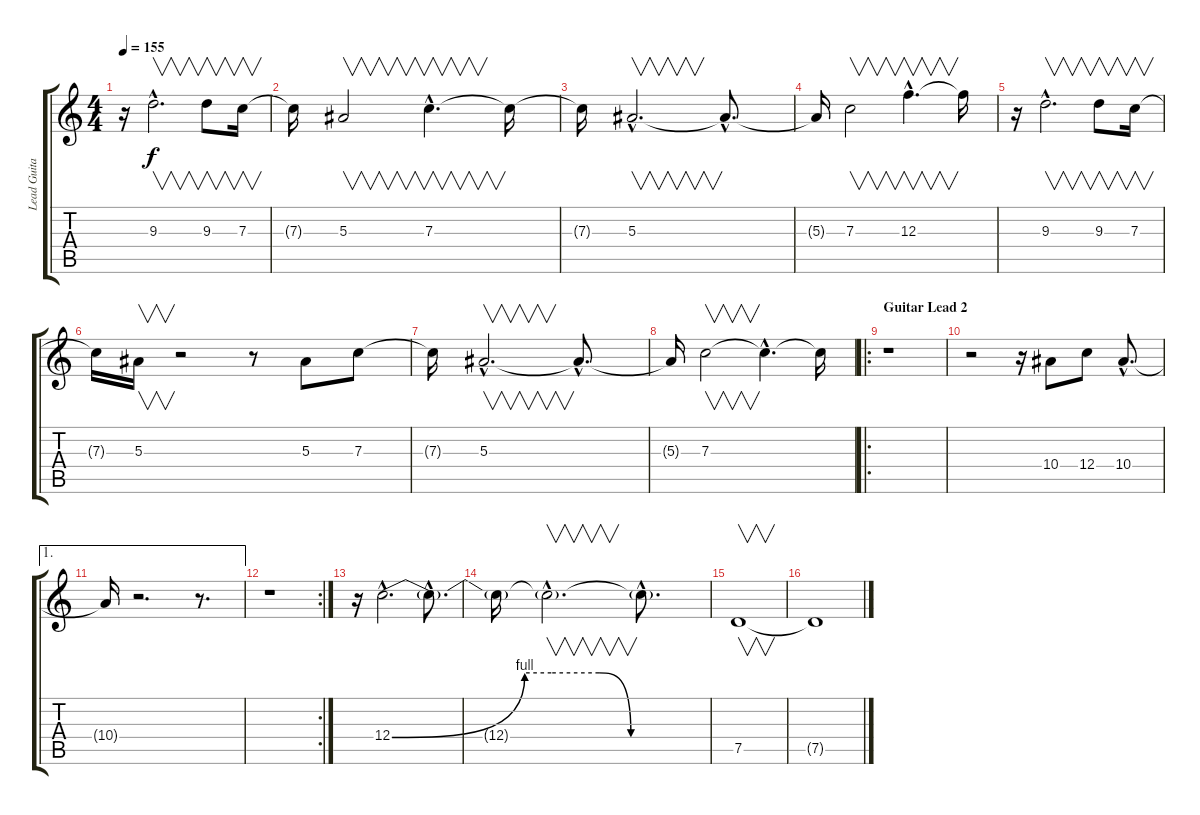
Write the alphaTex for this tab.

\track ("Lead Guitar Delay" "Lead Guita") {instrument distortionguitar}
\staff {score tabs}
\tuning (D4 A3 F3 C3 G2 D2) {hide}
\ts (4 4)
\tempo 155
\clef g2
\ks c
r.16{dy f} 9.3{hac}.2{v d} 9.3.8{v} 7.3.16{v} |
7.3{t}.16 5.3.2{v} 7.3{hac}.4{v d} 7.3{t}.16 |
7.3{t}.16 5.3{hac}.2{v d} 5.3{hac t}.8{d} |
5.3{t}.16 7.3.2{v} 12.3{hac}.4{v d} 12.3{t}.16 |
r.16 9.3{hac}.2{v d} 9.3.8{v} 7.3.16{v} |
7.3{t}.16 5.3.16{v} r.2 r.8 5.3.8 7.3.8 |
7.3{t}.16 5.3{hac}.2{v d} 5.3{hac t}.8{d} |
5.3{t}.16 7.3.2{v} 7.3{hac t}.4{d} 7.3{t}.16 |
\ro
\section ("" "Guitar Lead 2")
r.1 |
r.2 r.16 10.4.8 12.4.8 10.4{hac}.8{d} |
\ae 1
10.4{t}.16 r.2{d} r.8{d} |
\rc 2
r.1 |
r.16 12.4{be (custom 0 0 25 4 30 4 39 4 45 0 60 0) hac}.2{d} 12.4{hac t}.8{d} |
12.4{t}.16 12.4{hac t}.2{v d} 12.4{hac t}.8{d} |
7.5.1{v} |
7.5{t}.1
